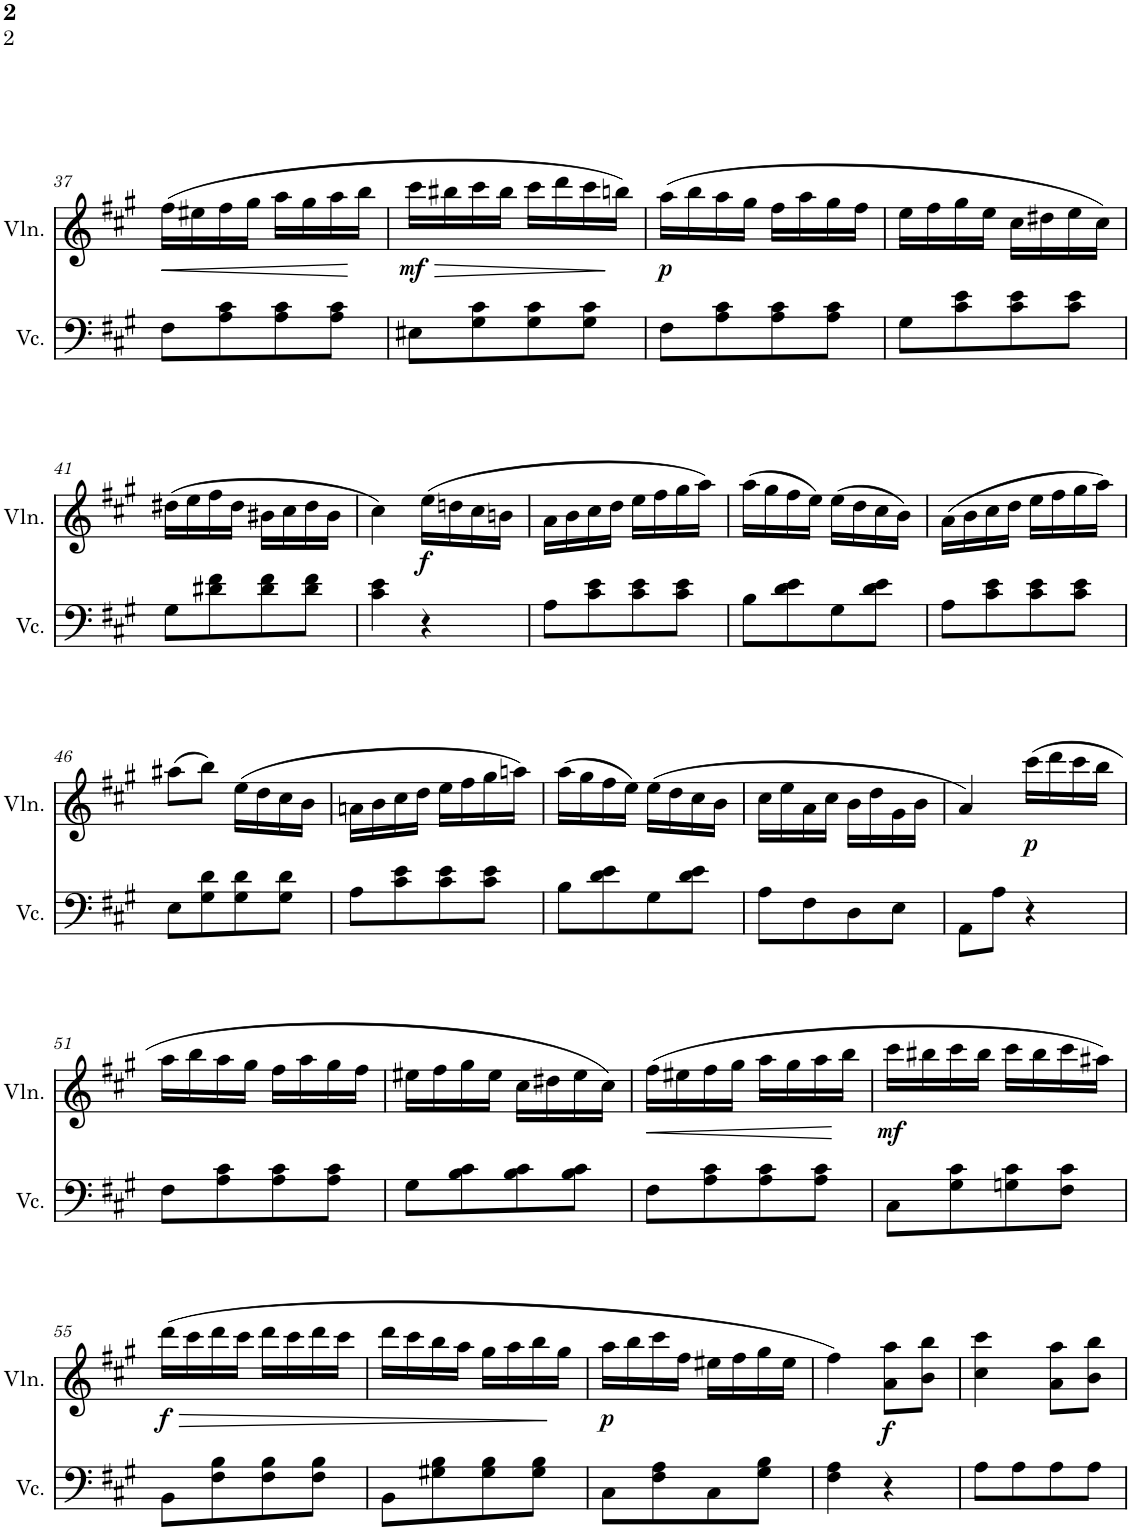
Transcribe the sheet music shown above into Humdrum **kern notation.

**kern	**kern	**dynam
*part2	*part1	*part1
*staff2	*staff1	*staff1
*I"大提琴	*I"小提琴	*
!!LO:PB:g=z
*clefF4	*clefG2	*
*k[f#c#g#]	*k[f#c#g#]	*
*A:	*A:	*
*M2/4	*M2/4	*
=37	=37	=37
!	!	!LO:HP:b
8F#\L	(16ff#\LL	<
.	16ee#X\	.
8A\ 8c#\	16ff#\	.
.	16gg#\JJ	.
8A\ 8c#\	16aa\LL	.
.	16gg#\	.
8A\ 8c#\J	16aa\	.
.	16bb\JJ	[
=38	=38	=38
!	!	!LO:HP:b
!	!	!LO:DY:n=1:b
8E#X\L	16ccc#\LL	> mf
.	16bb#X\	.
8G#\ 8c#\	16ccc#\	.
.	16bb#\JJ	.
8G#\ 8c#\	16ccc#\LL	.
.	16ddd\	.
8G#\ 8c#\J	16ccc#\	.
.	16bbn\JJ)	]
=39	=39	=39
!	!	!LO:DY:b
8F#\L	(16aa\LL	p
.	16bb\	.
8A\ 8c#\	16aa\	.
.	16gg#\JJ	.
8A\ 8c#\	16ff#\LL	.
.	16aa\	.
8A\ 8c#\J	16gg#\	.
.	16ff#\JJ	.
=40	=40	=40
8G#\L	16ee\LL	.
.	16ff#\	.
8c#\ 8e\	16gg#\	.
.	16ee\JJ	.
8c#\ 8e\	16cc#\LL	.
.	16dd#X\	.
8c#\ 8e\J	16ee\	.
.	16cc#\JJ)	.
!!LO:LB:g=z
=41	=41	=41
8G#\L	(16dd#X\LL	.
.	16ee\	.
8d#X\ 8f#\	16ff#\	.
.	16dd#\JJ	.
8d#\ 8f#\	16b#X\LL	.
.	16cc#\	.
8d#\ 8f#\J	16dd#\	.
.	16b#\JJ	.
=42	=42	=42
4c#\ 4e\	4cc#\)	.
!	!	!LO:DY:b
4r	(16ee\LL	f
.	16ddn\	.
.	16cc#\	.
.	16bn\JJ	.
=43	=43	=43
8A\L	16a\LL	.
.	16b\	.
8c#\ 8e\	16cc#\	.
.	16dd\JJ	.
8c#\ 8e\	16ee\LL	.
.	16ff#\	.
8c#\ 8e\J	16gg#\	.
.	16aa\JJ)	.
=44	=44	=44
8B\L	(16aa\LL	.
.	16gg#\	.
8d\ 8e\	16ff#\	.
.	16ee\JJ)	.
8G#\	(16ee\LL	.
.	16dd\	.
8d\ 8e\J	16cc#\	.
.	16b\JJ)	.
=45	=45	=45
8A\L	(16a\LL	.
.	16b\	.
8c#\ 8e\	16cc#\	.
.	16dd\JJ	.
8c#\ 8e\	16ee\LL	.
.	16ff#\	.
8c#\ 8e\J	16gg#\	.
.	16aa\JJ)	.
!!LO:LB:g=z
=46	=46	=46
8E\L	(8aa#X\L	.
8G#\ 8d\	8bb\J)	.
8G#\ 8d\	(16ee\LL	.
.	16dd\	.
8G#\ 8d\J	16cc#\	.
.	16b\JJ	.
=47	=47	=47
8A\L	16an\LL	.
.	16b\	.
8c#\ 8e\	16cc#\	.
.	16dd\JJ	.
8c#\ 8e\	16ee\LL	.
.	16ff#\	.
8c#\ 8e\J	16gg#\	.
.	16aan\JJ)	.
=48	=48	=48
8B\L	(16aa\LL	.
.	16gg#\	.
8d\ 8e\	16ff#\	.
.	16ee\JJ)	.
8G#\	(16ee\LL	.
.	16dd\	.
8d\ 8e\J	16cc#\	.
.	16b\JJ	.
=49	=49	=49
8A\L	16cc#\LL	.
.	16ee\	.
8F#\	16a\	.
.	16cc#\JJ	.
8D\	16b\LL	.
.	16dd\	.
8E\J	16g#\	.
.	16b\JJ	.
=50	=50	=50
8AA\L	4a/)	.
8A\J	.	.
!	!	!LO:DY:b
4r	(16ccc#\LL	p
.	16ddd\	.
.	16ccc#\	.
.	16bb\JJ	.
!!LO:LB:g=z
=51	=51	=51
8F#\L	16aa\LL	.
.	16bb\	.
8A\ 8c#\	16aa\	.
.	16gg#\JJ	.
8A\ 8c#\	16ff#\LL	.
.	16aa\	.
8A\ 8c#\J	16gg#\	.
.	16ff#\JJ	.
=52	=52	=52
8G#\L	16ee#X\LL	.
.	16ff#\	.
8B\ 8c#\	16gg#\	.
.	16ee#\JJ	.
8B\ 8c#\	16cc#\LL	.
.	16dd#X\	.
8B\ 8c#\J	16ee#\	.
.	16cc#\JJ)	.
=53	=53	=53
!	!	!LO:HP:b
8F#\L	(16ff#\LL	<
.	16ee#X\	.
8A\ 8c#\	16ff#\	.
.	16gg#\JJ	.
8A\ 8c#\	16aa\LL	.
.	16gg#\	.
8A\ 8c#\J	16aa\	.
.	16bb\JJ	[
=54	=54	=54
!	!	!LO:DY:b
8C#\L	16ccc#\LL	mf
.	16bb#X\	.
8G#\ 8c#\	16ccc#\	.
.	16bb#\JJ	.
8Gn\ 8c#\	16ccc#\LL	.
.	16bb#\	.
8F#\ 8c#\J	16ccc#\	.
.	16aa#X\JJ)	.
!!LO:LB:g=z
=55	=55	=55
!	!	!LO:HP:b
!	!	!LO:DY:n=1:b
8BB\L	(16ddd\LL	> f
.	16ccc#\	.
8F#\ 8B\	16ddd\	.
.	16ccc#\JJ	.
8F#\ 8B\	16ddd\LL	.
.	16ccc#\	.
8F#\ 8B\J	16ddd\	.
.	16ccc#\JJ	.
=56	=56	=56
8BB\L	16ddd\LL	.
.	16ccc#\	.
8G#X\ 8B\	16bb\	.
.	16aa\JJ	.
8G#\ 8B\	16gg#\LL	.
.	16aa\	.
8G#\ 8B\J	16bb\	.
.	16gg#\JJ	]
=57	=57	=57
!	!	!LO:DY:b
8C#\L	16aa\LL	p
.	16bb\	.
8F#\ 8A\	16ccc#\	.
.	16ff#\JJ	.
8C#\	16ee#X\LL	.
.	16ff#\	.
8G#\ 8B\J	16gg#\	.
.	16ee#\JJ	.
=58	=58	=58
4F#\ 4A\	4ff#\)	.
!	!	!LO:DY:b
4r	8a\ 8aa\L	f
.	8b\ 8bb\J	.
=59	=59	=59
8A\L	4cc#\ 4ccc#\	.
8A\	.	.
8A\	8a\ 8aa\L	.
8A\J	8b\ 8bb\J	.
=	=	=
*-	*-	*-
